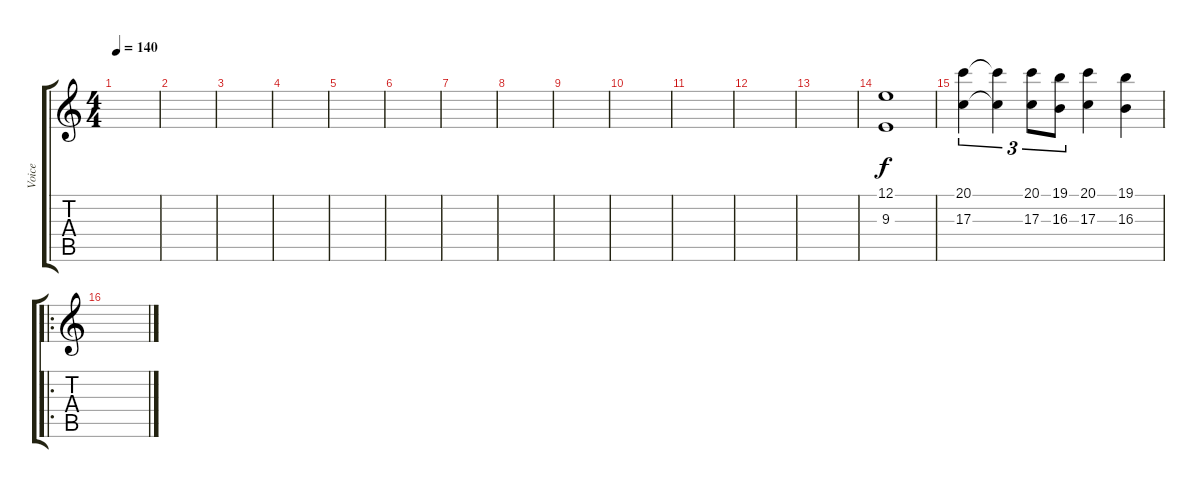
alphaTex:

\track ("Voice" "Voice") {instrument tenorsax}
\staff {score tabs}
\tuning (E4 B3 G3 D3 A2 E2) {hide}
\ts (4 4)
\tempo 140
\clef g2
\ks c
|
|
|
|
|
|
|
|
|
|
|
|
|
(12.1 9.3).1{volume 12} |
(20.1 17.3).4{tu (3 2) volume 16} (20.1{t} 17.3{t}).4{tu (3 2)} (20.1 17.3).8{tu (3 2)} (19.1 16.3).8{tu (3 2)} (20.1 17.3).4 (19.1 16.3).4 |
\ro
